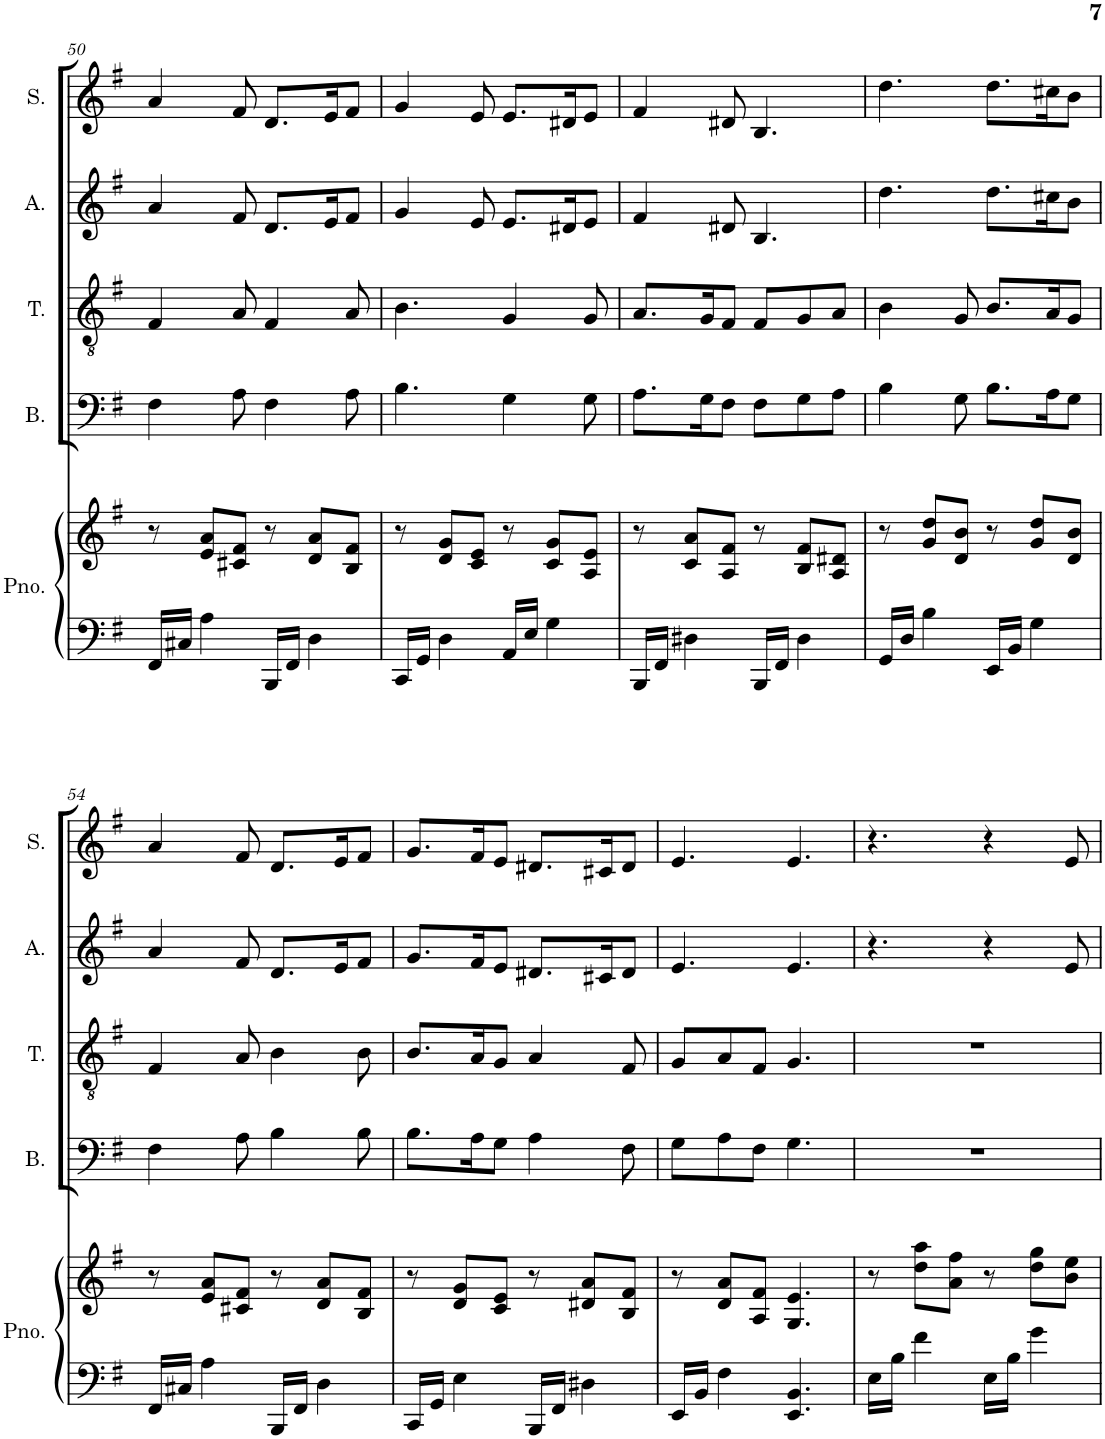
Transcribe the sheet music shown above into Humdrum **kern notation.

**kern	**kern	**kern	**kern	**kern	**kern
*part5	*part5	*part4	*part3	*part2	*part1
*staff6	*staff5	*staff4	*staff3	*staff2	*staff1
*I"Piano	*	*I"Bass	*I"Tenor	*I"Alto	*I"Soprano
*I'Pno.	*	*I'B.	*I'T.	*I'A.	*I'S.
!!LO:PB:g=z
*clefF4	*clefG2	*clefF4	*clefGv2	*clefG2	*clefG2
*k[f#]	*k[f#]	*k[f#]	*k[f#]	*k[f#]	*k[f#]
*M6/8	*M6/8	*M6/8	*M6/8	*M6/8	*M6/8
=50	=50	=50	=50	=50	=50
16FF#/LL	8r	4F#\	4F#/	4a/	4a/
16C#X/JJ	.	.	.	.	.
4A\	8e/ 8a/L	.	.	.	.
.	8c#X/ 8f#/J	8A\	8A/	8f#/	8f#/
16BBB/LL	8r	4F#\	4F#/	8.d/L	8.d/L
16FF#/JJ	.	.	.	.	.
4D\	8d/ 8a/L	.	.	.	.
.	.	.	.	16e/K	16e/K
.	8B/ 8f#/J	8A\	8A/	8f#/J	8f#/J
=51	=51	=51	=51	=51	=51
16CC/LL	8r	4.B\	4.B\	4g/	4g/
16GG/JJ	.	.	.	.	.
4D\	8d/ 8g/L	.	.	.	.
.	8c/ 8e/J	.	.	8e/	8e/
16AA/LL	8r	4G\	4G/	8.e/L	8.e/L
16E/JJ	.	.	.	.	.
4G\	8c/ 8g/L	.	.	.	.
.	.	.	.	16d#X/K	16d#X/K
.	8A/ 8e/J	8G\	8G/	8e/J	8e/J
=52	=52	=52	=52	=52	=52
16BBB/LL	8r	8.A\L	8.A/L	4f#/	4f#/
16FF#/JJ	.	.	.	.	.
4D#X\	8c/ 8a/L	.	.	.	.
.	.	16G\K	16G/K	.	.
.	8A/ 8f#/J	8F#\J	8F#/J	8d#X/	8d#X/
16BBB/LL	8r	8F#\L	8F#/L	4.B/	4.B/
16FF#/JJ	.	.	.	.	.
4D#\	8B/ 8f#/L	8G\	8G/	.	.
.	8A/ 8d#X/J	8A\J	8A/J	.	.
=53	=53	=53	=53	=53	=53
16GG/LL	8r	4B\	4B\	4.dd\	4.dd\
16D/JJ	.	.	.	.	.
4B\	8g/ 8dd/L	.	.	.	.
.	8d/ 8b/J	8G\	8G/	.	.
16EE/LL	8r	8.B\L	8.B/L	8.dd\L	8.dd\L
16BB/JJ	.	.	.	.	.
4G\	8g/ 8dd/L	.	.	.	.
.	.	16A\K	16A/K	16cc#X\K	16cc#X\K
.	8d/ 8b/J	8G\J	8G/J	8b\J	8b\J
!!LO:LB:g=z
=54	=54	=54	=54	=54	=54
16FF#/LL	8r	4F#\	4F#/	4a/	4a/
16C#X/JJ	.	.	.	.	.
4A\	8e/ 8a/L	.	.	.	.
.	8c#X/ 8f#/J	8A\	8A/	8f#/	8f#/
16BBB/LL	8r	4B\	4B\	8.d/L	8.d/L
16FF#/JJ	.	.	.	.	.
4D\	8d/ 8a/L	.	.	.	.
.	.	.	.	16e/K	16e/K
.	8B/ 8f#/J	8B\	8B\	8f#/J	8f#/J
=55	=55	=55	=55	=55	=55
16CC/LL	8r	8.B\L	8.B/L	8.g/L	8.g/L
16GG/JJ	.	.	.	.	.
4E\	8d/ 8g/L	.	.	.	.
.	.	16A\K	16A/K	16f#/K	16f#/K
.	8c/ 8e/J	8G\J	8G/J	8e/J	8e/J
16BBB/LL	8r	4A\	4A/	8.d#X/L	8.d#X/L
16FF#/JJ	.	.	.	.	.
4D#X\	8d#X/ 8a/L	.	.	.	.
.	.	.	.	16c#X/K	16c#X/K
.	8B/ 8f#/J	8F#\	8F#/	8d#/J	8d#/J
=56	=56	=56	=56	=56	=56
16EE/LL	8r	8G\L	8G/L	4.e/	4.e/
16BB/JJ	.	.	.	.	.
4F#\	8d/ 8a/L	8A\	8A/	.	.
.	8A/ 8f#/J	8F#\J	8F#/J	.	.
4.EE/ 4.BB/	4.G/ 4.e/	4.G\	4.G/	4.e/	4.e/
=57	=57	=57	=57	=57	=57
16E\LL	8r	2.r	2.r	4.r	4.r
16B\JJ	.	.	.	.	.
4f#\	8dd\ 8aa\L	.	.	.	.
.	8a\ 8ff#\J	.	.	.	.
16E\LL	8r	.	.	4r	4r
16B\JJ	.	.	.	.	.
4g\	8dd\ 8gg\L	.	.	.	.
.	8b\ 8ee\J	.	.	8e/	8e/
=	=	=	=	=	=
*-	*-	*-	*-	*-	*-
